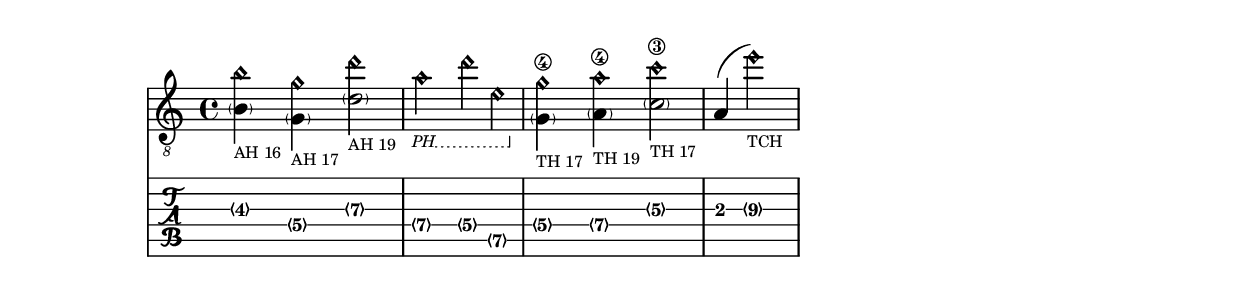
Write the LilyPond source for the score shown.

% DO NOT EDIT this file manually; it is automatically
% generated from Documentation/snippets/new
% Make any changes in Documentation/snippets/new/
% and then run scripts/auxiliar/makelsr.py
%
% This file is in the public domain.
%% Note: this file works from version 2.14.0
\version "2.14.0"

\header {
%% Translation of GIT committish: 70f5f30161f7b804a681cd080274bfcdc9f4fe8c
  texidoces = "
Armónicos sobre cuerdas pisadas (armónicos artificiales):
"
  doctitlees = "Armónicos sobre cuerdas pisadas en tablatura"



%% Translation of GIT committish: f86f00c1a8de0f034ba48506de2801c074bd5422
  texidocde = "
Flageolett für Bundinstrumente:
"
  doctitlede = "Flageolett von Bundinstrumenten in einer Tabulatur"

%% Translation of GIT committish: 40bf2b38d674c43f38058494692d1a0993fad0bd
  texidocfr = "
Harmoniques et tablature (harmoniques artificielles)
"
  doctitlefr = "Harmoniques et tablature"


  lsrtags = "fretted-strings"
  texidoc = "
Fretted-string harmonics:
"
  doctitle = "Fretted-string harmonics in tablature"
} % begin verbatim


pinchedHarmonics = {
   \textSpannerDown
   \override TextSpanner #'bound-details #'left #'text =
      \markup {\halign #-0.5 \teeny "PH" }
      \override TextSpanner #'style =
         #'dashed-line
   \override TextSpanner #'dash-period = #0.6
   \override TextSpanner #'bound-details #'right #'attach-dir = #1
   \override TextSpanner #'bound-details #'right #'text =
      \markup { \draw-line #'(0 . 1) }
   \override TextSpanner #'bound-details #'right #'padding = #-0.5
}

harmonics = {
  %artificial harmonics (AH)
  \textLengthOn
  <\parenthesize b b'\harmonic>4_\markup{ \teeny "AH 16" }
  <\parenthesize g g'\harmonic>4_\markup{ \teeny "AH 17" }
  <\parenthesize d' d''\harmonic>2_\markup{ \teeny "AH 19" }
  %pinched harmonics (PH)
  \pinchedHarmonics
  <a'\harmonic>2\startTextSpan
  <d''\harmonic>4
  <e'\harmonic>4\stopTextSpan
  %tapped harmonics (TH)
  <\parenthesize g\4 g'\harmonic>4_\markup{ \teeny "TH 17" }
  <\parenthesize a\4 a'\harmonic>4_\markup{ \teeny "TH 19" }
  <\parenthesize c'\3 c''\harmonic>2_\markup{ \teeny "TH 17" }
  %touch harmonics (TCH)
  a4( <e''\harmonic>2. )_\markup{ \teeny "TCH" }
}

frettedStrings = {
  %artificial harmonics (AH)
  \harmonicByFret #4 g4\3
  \harmonicByFret #5 d4\4
  \harmonicByFret #7 g2\3
  %pinched harmonics (PH)
  \harmonicByFret #7 d2\4
  \harmonicByFret #5 d4\4
  \harmonicByFret #7 a4\5
  %tapped harmonics (TH)
  \harmonicByFret #5 d4\4
  \harmonicByFret #7 d4\4
  \harmonicByFret #5 g2\3
  %touch harmonics (TCH)
  a4 \harmonicByFret #9 g2.\3
}

\score {
  <<
    \new Staff {
      \new Voice {
        \clef "treble_8"
        \harmonics
      }
    }
    \new TabStaff {
      \new TabVoice {
        \frettedStrings
      }
    }
  >>
}
